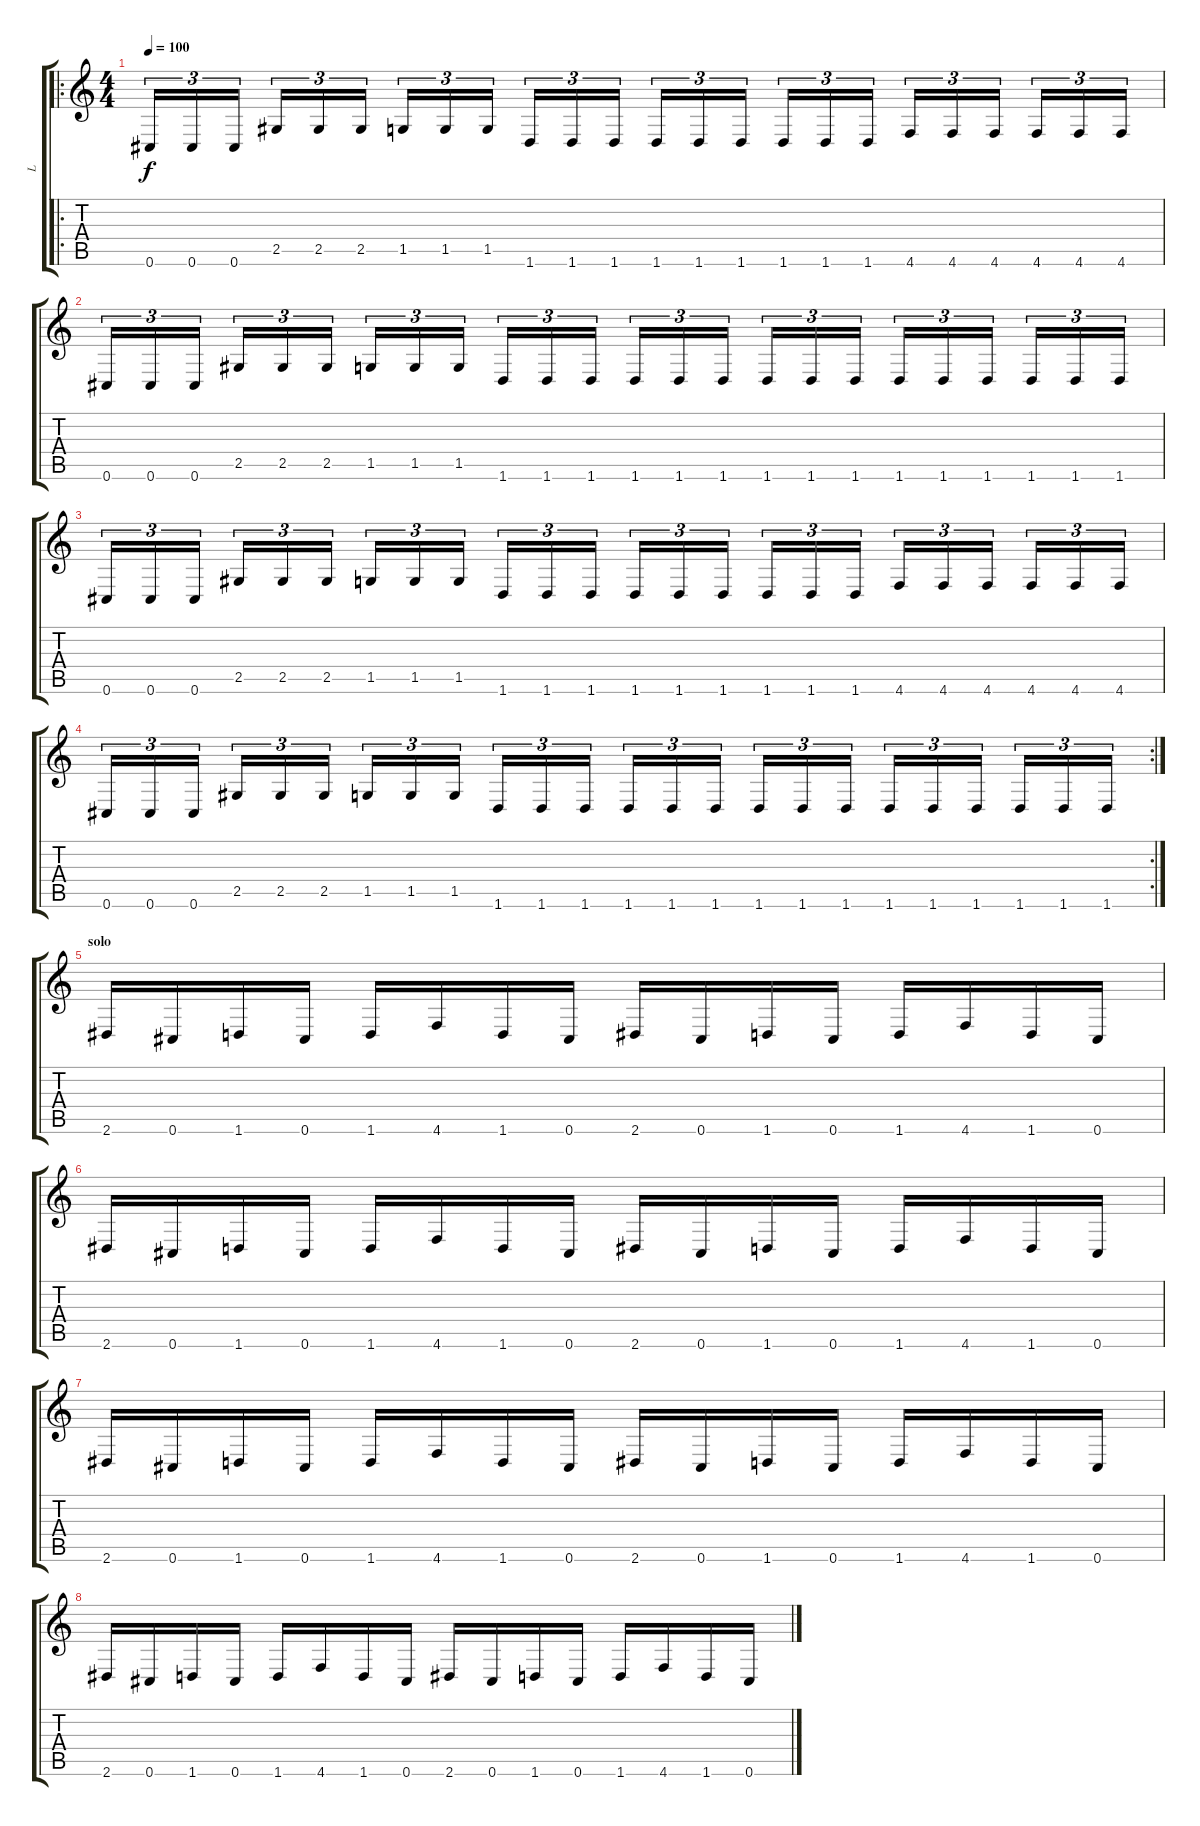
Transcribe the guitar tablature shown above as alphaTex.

\track ("L" "L") {instrument distortionguitar}
\staff {score tabs}
\tuning (Db4 Ab3 E3 B2 Gb2 Db2) {hide}
\ro
\ts (4 4)
\tempo 100
\clef g2
\ks c
0.6.16{tu (3 2) dy f} 0.6.16{tu (3 2)} 0.6.16{tu (3 2)} 2.5.16{tu (3 2)} 2.5.16{tu (3 2)} 2.5.16{tu (3 2)} 1.5.16{tu (3 2)} 1.5.16{tu (3 2)} 1.5.16{tu (3 2)} 1.6.16{tu (3 2)} 1.6.16{tu (3 2)} 1.6.16{tu (3 2)} 1.6.16{tu (3 2)} 1.6.16{tu (3 2)} 1.6.16{tu (3 2)} 1.6.16{tu (3 2)} 1.6.16{tu (3 2)} 1.6.16{tu (3 2)} 4.6.16{tu (3 2)} 4.6.16{tu (3 2)} 4.6.16{tu (3 2)} 4.6.16{tu (3 2)} 4.6.16{tu (3 2)} 4.6.16{tu (3 2)} |
0.6.16{tu (3 2)} 0.6.16{tu (3 2)} 0.6.16{tu (3 2)} 2.5.16{tu (3 2)} 2.5.16{tu (3 2)} 2.5.16{tu (3 2)} 1.5.16{tu (3 2)} 1.5.16{tu (3 2)} 1.5.16{tu (3 2)} 1.6.16{tu (3 2)} 1.6.16{tu (3 2)} 1.6.16{tu (3 2)} 1.6.16{tu (3 2)} 1.6.16{tu (3 2)} 1.6.16{tu (3 2)} 1.6.16{tu (3 2)} 1.6.16{tu (3 2)} 1.6.16{tu (3 2)} 1.6.16{tu (3 2)} 1.6.16{tu (3 2)} 1.6.16{tu (3 2)} 1.6.16{tu (3 2)} 1.6.16{tu (3 2)} 1.6.16{tu (3 2)} |
0.6.16{tu (3 2)} 0.6.16{tu (3 2)} 0.6.16{tu (3 2)} 2.5.16{tu (3 2)} 2.5.16{tu (3 2)} 2.5.16{tu (3 2)} 1.5.16{tu (3 2)} 1.5.16{tu (3 2)} 1.5.16{tu (3 2)} 1.6.16{tu (3 2)} 1.6.16{tu (3 2)} 1.6.16{tu (3 2)} 1.6.16{tu (3 2)} 1.6.16{tu (3 2)} 1.6.16{tu (3 2)} 1.6.16{tu (3 2)} 1.6.16{tu (3 2)} 1.6.16{tu (3 2)} 4.6.16{tu (3 2)} 4.6.16{tu (3 2)} 4.6.16{tu (3 2)} 4.6.16{tu (3 2)} 4.6.16{tu (3 2)} 4.6.16{tu (3 2)} |
\rc 2
0.6.16{tu (3 2)} 0.6.16{tu (3 2)} 0.6.16{tu (3 2)} 2.5.16{tu (3 2)} 2.5.16{tu (3 2)} 2.5.16{tu (3 2)} 1.5.16{tu (3 2)} 1.5.16{tu (3 2)} 1.5.16{tu (3 2)} 1.6.16{tu (3 2)} 1.6.16{tu (3 2)} 1.6.16{tu (3 2)} 1.6.16{tu (3 2)} 1.6.16{tu (3 2)} 1.6.16{tu (3 2)} 1.6.16{tu (3 2)} 1.6.16{tu (3 2)} 1.6.16{tu (3 2)} 1.6.16{tu (3 2)} 1.6.16{tu (3 2)} 1.6.16{tu (3 2)} 1.6.16{tu (3 2)} 1.6.16{tu (3 2)} 1.6.16{tu (3 2)} |
\section ("" "solo")
2.6.16 0.6.16 1.6.16 0.6.16 1.6.16 4.6.16 1.6.16 0.6.16 2.6.16 0.6.16 1.6.16 0.6.16 1.6.16 4.6.16 1.6.16 0.6.16 |
2.6.16 0.6.16 1.6.16 0.6.16 1.6.16 4.6.16 1.6.16 0.6.16 2.6.16 0.6.16 1.6.16 0.6.16 1.6.16 4.6.16 1.6.16 0.6.16 |
2.6.16 0.6.16 1.6.16 0.6.16 1.6.16 4.6.16 1.6.16 0.6.16 2.6.16 0.6.16 1.6.16 0.6.16 1.6.16 4.6.16 1.6.16 0.6.16 |
2.6.16 0.6.16 1.6.16 0.6.16 1.6.16 4.6.16 1.6.16 0.6.16 2.6.16 0.6.16 1.6.16 0.6.16 1.6.16 4.6.16 1.6.16 0.6.16
